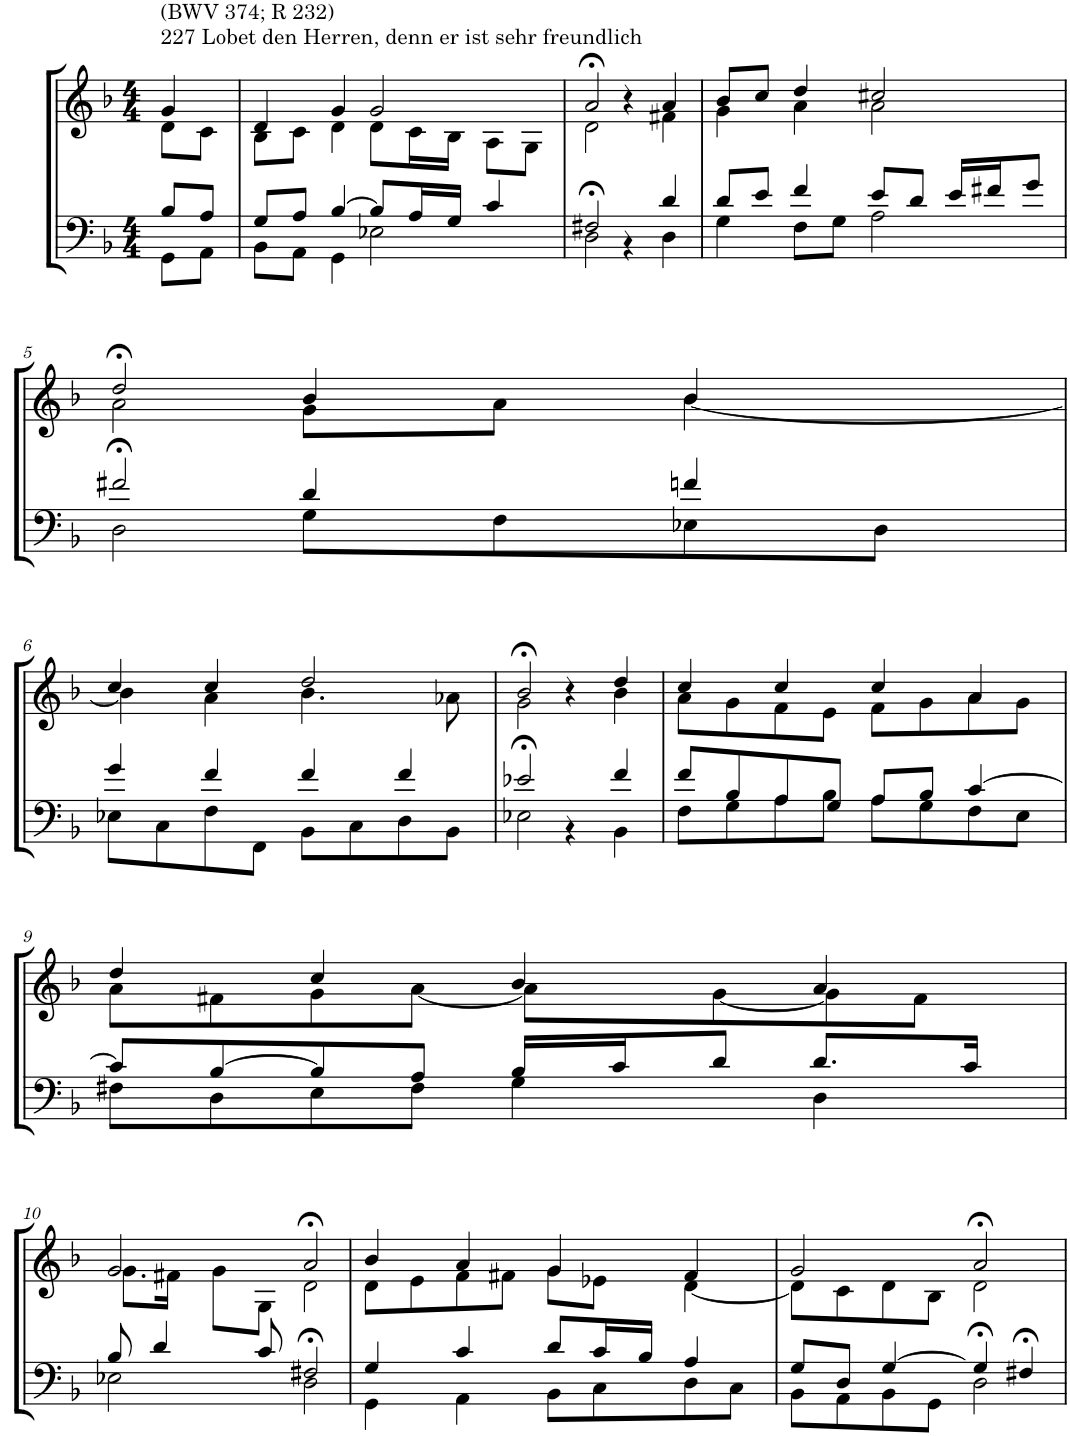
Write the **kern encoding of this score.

**kern	**kern
*part2	*part1
*staff2	*staff1
*I"Tenor/Baß	*I"Sopran/Alt
*clefF4	*clefG2
*k[b-]	*k[b-]
*M4/4	*M4/4
=1	=1
*^	*^
!	!	!LO:TX:a:t=227 Lobet den Herren, denn er ist sehr freundlich	!
!	!	!LO:TX:a:t=(BWV 374; R 232)	!
8B-/L	8GG\L	4g/	8d\L
8A/J	8AA\J	.	8c\J
=2	=2	=2	=2
8G/L	8BB-\L	4d/	8B-\L
8A/J	8AA\J	.	8c\J
[4B-/	4GG\	4g/	4d\
8B-/L]	2E-X\	2g/	8d\L
16A/L	.	.	16c\L
16G/JJ	.	.	16B-\JJ
4c/	.	.	8A\L
.	.	.	8G\J
=3	=3	=3	=3
2F#X/	2D>\	2a>/	2d\
4ryy	4r	4r	4ryy
4d/	4D\	4a/	4f#X\
=4	=4	=4	=4
8d/L	4G\	8b-/L	4g\
8e/J	.	8cc/J	.
4f/	8F\L	4dd/	4a\
.	8G\J	.	.
8e/L	2A\	2cc#X/	2a\
8d/J	.	.	.
16e/LL	.	.	.
16f#X/J	.	.	.
8g/J	.	.	.
!!LO:LB:g=z	!!
=5	=5	=5	=5
2f#X/	2D>\	2dd>/	2a\
4d/	8G\L	4b-/	8g\L
.	8F\	.	8a\J
4fn/	8E-X\	4b-/	[4b-\
.	8D\J	.	.
!!LO:LB:g=z	!!
=6	=6	=6	=6
4g/	8E-X\L	4cc/	4b-\]
.	8C\	.	.
4f/	8F\	4cc/	4a\
.	8FF\J	.	.
4f/	8BB-\L	2dd/	4.b-\
.	8C\	.	.
4f/	8D\	.	.
.	8BB-\J	.	8a-X\
=7	=7	=7	=7
2e-X/	2E-X>\	2b->/	2g\
4ryy	4r	4r	4ryy
4f/	4BB-\	4dd/	4b-\
=8	=8	=8	=8
8f/L	8F\L	4cc/	8a\L
8B-/	8G\	.	8g\
8A/	8A\	4cc/	8f\
8G/J	8B-\J	.	8e\J
8A/L	8A\L	4cc/	8f\L
8B-/J	8G\	.	8g\
[4c/	8F\	4a/	8a\
.	8E\J	.	8g\J
!!LO:LB:g=z	!!
=9	=9	=9	=9
8c/L]	8F#X\L	4dd/	8a\L
[8B-/	8D\	.	8f#X\
8B-/]	8E\	4cc/	8g\
8A/J	8F#\J	.	[8a\J
16B-/LL	4G\	4b-/	8a\L]
16c/J	.	.	.
8d/J	.	.	[8g\
8.d/L	4D\	4a/	8g\]
.	.	.	8f#\J
16c/Jk	.	.	.
!!LO:LB:g=z	!!
=10	=10	=10	=10
8B-/	2E-X\	2g/	8.g\L
4d/	.	.	.
.	.	.	16f#X\Jk
.	.	.	8g\L
8c/	.	.	8G\J
2F#X/	2D>\	2a>/	2d\
=11	=11	=11	=11
4G/	4GG\	4b-/	8d\L
.	.	.	8e\
4c/	4AA\	4a/	8f\
.	.	.	8f#X\J
8d/L	8BB-\L	4g/	8g\L
16c/L	8C\	.	8e-X\J
16B-/JJ	.	.	.
4A/	8D\	4f#/	[4d\
.	8C\J	.	.
=12	=12	=12	=12
8G/L	8BB-\L	2g/	8d\L]
8D/J	8AA\	.	8c\
[4G/	8BB-\	.	8d\
.	8GG\J	.	8B-\J
4G/]	2D>\	2a>/	2d\
4F#X>/	.	.	.
*v	*v	*	*
*	*v	*v
=	=
*-	*-
